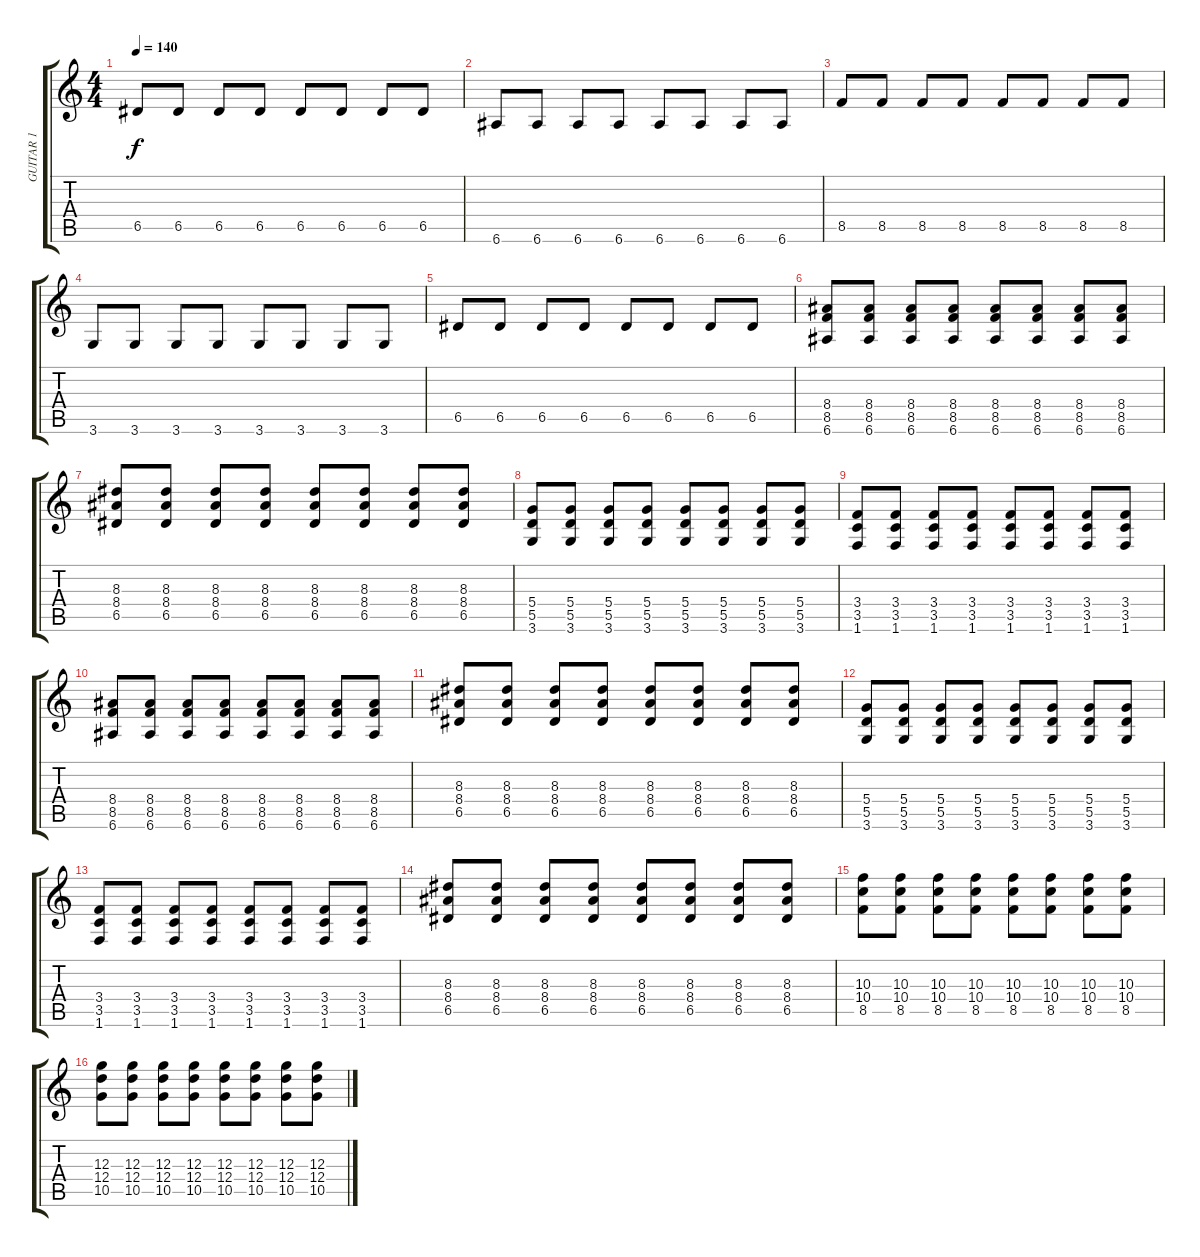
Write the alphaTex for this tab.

\track ("GUITAR 1" "GUITAR 1") {instrument distortionguitar}
\staff {score tabs}
\tuning (E4 B3 G3 D3 A2 E2) {hide}
\ts (4 4)
\tempo 140
\clef g2
\ks c
6.5.8{dy f} 6.5.8 6.5.8 6.5.8 6.5.8 6.5.8 6.5.8 6.5.8 |
6.6.8 6.6.8 6.6.8 6.6.8 6.6.8 6.6.8 6.6.8 6.6.8 |
8.5.8 8.5.8 8.5.8 8.5.8 8.5.8 8.5.8 8.5.8 8.5.8 |
3.6.8 3.6.8 3.6.8 3.6.8 3.6.8 3.6.8 3.6.8 3.6.8 |
6.5.8 6.5.8 6.5.8 6.5.8 6.5.8 6.5.8 6.5.8 6.5.8 |
(8.4 8.5 6.6).8 (8.4 8.5 6.6).8 (8.4 8.5 6.6).8 (8.4 8.5 6.6).8 (8.4 8.5 6.6).8 (8.4 8.5 6.6).8 (8.4 8.5 6.6).8 (8.4 8.5 6.6).8 |
(8.3 8.4 6.5).8 (8.3 8.4 6.5).8 (8.3 8.4 6.5).8 (8.3 8.4 6.5).8 (8.3 8.4 6.5).8 (8.3 8.4 6.5).8 (8.3 8.4 6.5).8 (8.3 8.4 6.5).8 |
(5.4 5.5 3.6).8 (5.4 5.5 3.6).8 (5.4 5.5 3.6).8 (5.4 5.5 3.6).8 (5.4 5.5 3.6).8 (5.4 5.5 3.6).8 (5.4 5.5 3.6).8 (5.4 5.5 3.6).8 |
(3.4 3.5 1.6).8 (3.4 3.5 1.6).8 (3.4 3.5 1.6).8 (3.4 3.5 1.6).8 (3.4 3.5 1.6).8 (3.4 3.5 1.6).8 (3.4 3.5 1.6).8 (3.4 3.5 1.6).8 |
(8.4 8.5 6.6).8 (8.4 8.5 6.6).8 (8.4 8.5 6.6).8 (8.4 8.5 6.6).8 (8.4 8.5 6.6).8 (8.4 8.5 6.6).8 (8.4 8.5 6.6).8 (8.4 8.5 6.6).8 |
(8.3 8.4 6.5).8 (8.3 8.4 6.5).8 (8.3 8.4 6.5).8 (8.3 8.4 6.5).8 (8.3 8.4 6.5).8 (8.3 8.4 6.5).8 (8.3 8.4 6.5).8 (8.3 8.4 6.5).8 |
(5.4 5.5 3.6).8 (5.4 5.5 3.6).8 (5.4 5.5 3.6).8 (5.4 5.5 3.6).8 (5.4 5.5 3.6).8 (5.4 5.5 3.6).8 (5.4 5.5 3.6).8 (5.4 5.5 3.6).8 |
(3.4 3.5 1.6).8 (3.4 3.5 1.6).8 (3.4 3.5 1.6).8 (3.4 3.5 1.6).8 (3.4 3.5 1.6).8 (3.4 3.5 1.6).8 (3.4 3.5 1.6).8 (3.4 3.5 1.6).8 |
(8.3 8.4 6.5).8 (8.3 8.4 6.5).8 (8.3 8.4 6.5).8 (8.3 8.4 6.5).8 (8.3 8.4 6.5).8 (8.3 8.4 6.5).8 (8.3 8.4 6.5).8 (8.3 8.4 6.5).8 |
(10.3 10.4 8.5).8 (10.3 10.4 8.5).8 (10.3 10.4 8.5).8 (10.3 10.4 8.5).8 (10.3 10.4 8.5).8 (10.3 10.4 8.5).8 (10.3 10.4 8.5).8 (10.3 10.4 8.5).8 |
(12.3 12.4 10.5).8 (12.3 12.4 10.5).8 (12.3 12.4 10.5).8 (12.3 12.4 10.5).8 (12.3 12.4 10.5).8 (12.3 12.4 10.5).8 (12.3 12.4 10.5).8 (12.3 12.4 10.5).8
